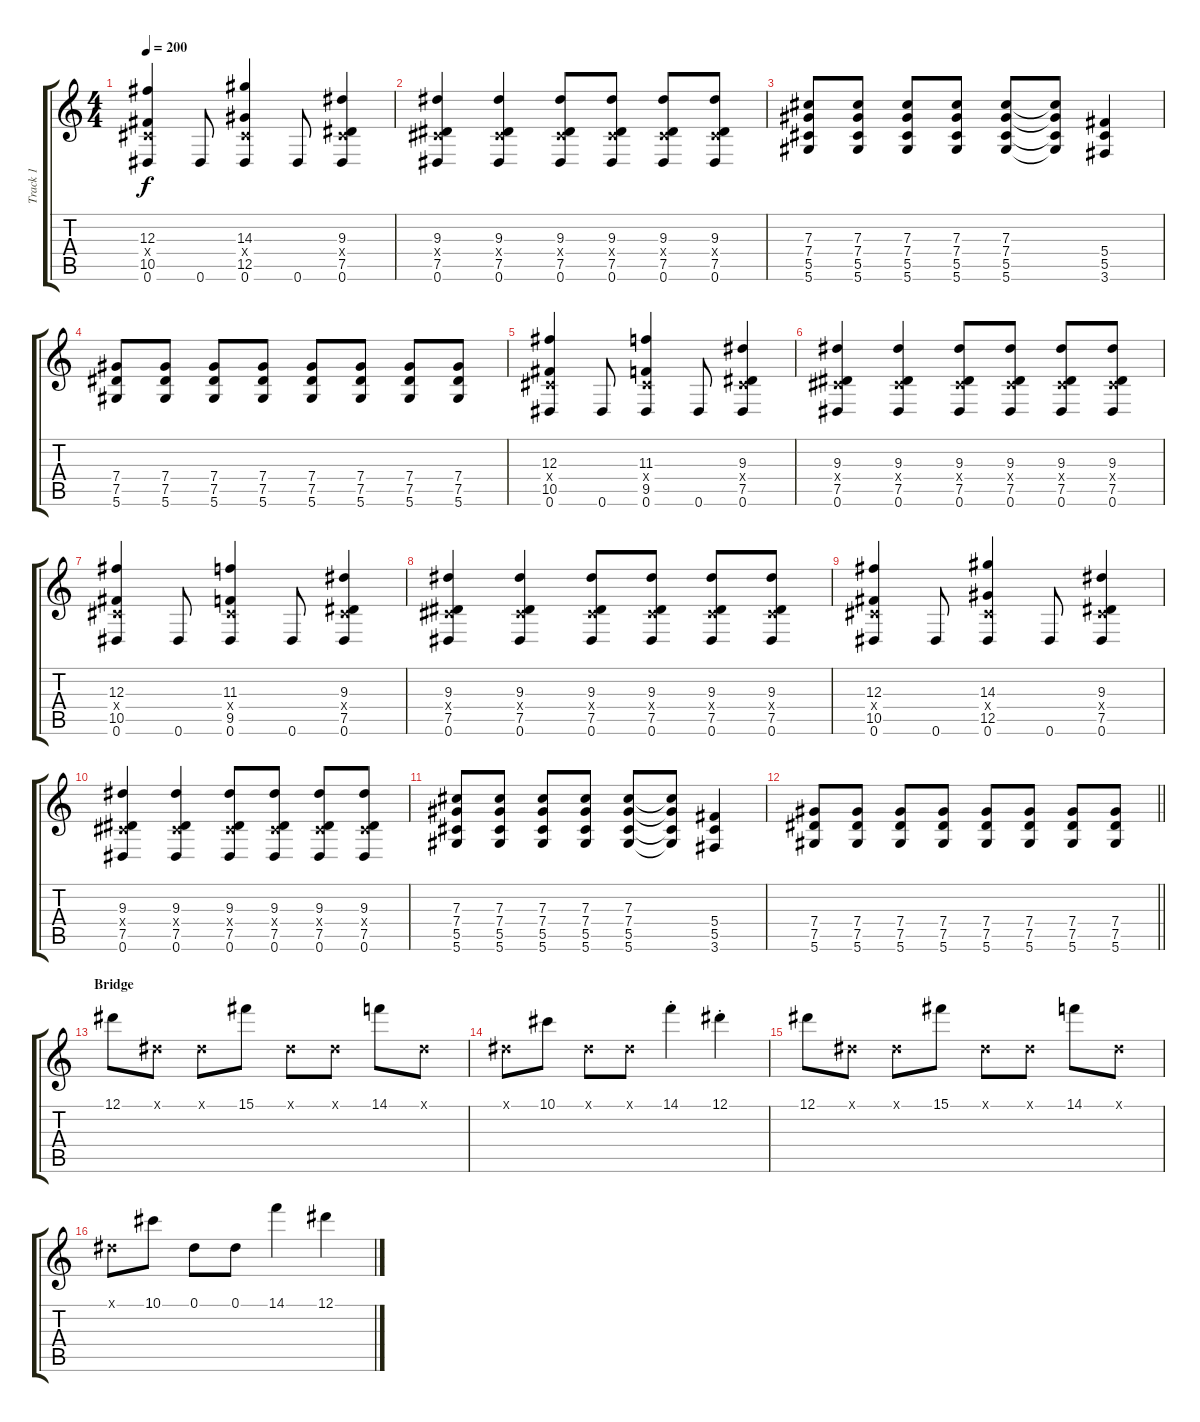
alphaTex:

\track ("Track 1" "Track 1") {instrument overdrivenguitar}
\staff {score tabs}
\tuning (Eb4 Bb3 Gb3 Db3 Ab2 Eb2) {hide}
\ts (4 4)
\tempo 200
\clef g2
\ks c
(12.3 0.4{x} 10.5 0.6).4{dy f} 0.6.8 (14.3 0.4{x} 12.5 0.6).4 0.6.8 (9.3 0.4{x} 7.5 0.6).4 |
(9.3 0.4{x} 7.5 0.6).4 (9.3 0.4{x} 7.5 0.6).4 (9.3 0.4{x} 7.5 0.6).8 (9.3 0.4{x} 7.5 0.6).8 (9.3 0.4{x} 7.5 0.6).8 (9.3 0.4{x} 7.5 0.6).8 |
(7.3 7.4 5.5 5.6).8 (7.3 7.4 5.5 5.6).8 (7.3 7.4 5.5 5.6).8 (7.3 7.4 5.5 5.6).8 (7.3 7.4 5.5 5.6).8 (7.3{t} 7.4{t} 5.5{t} 5.6{t}).8 (5.4 5.5 3.6).4 |
(7.4 7.5 5.6).8 (7.4 7.5 5.6).8 (7.4 7.5 5.6).8 (7.4 7.5 5.6).8 (7.4 7.5 5.6).8 (7.4 7.5 5.6).8 (7.4 7.5 5.6).8 (7.4 7.5 5.6).8 |
(12.3 0.4{x} 10.5 0.6).4 0.6.8 (11.3 0.4{x} 9.5 0.6).4 0.6.8 (9.3 0.4{x} 7.5 0.6).4 |
(9.3 0.4{x} 7.5 0.6).4 (9.3 0.4{x} 7.5 0.6).4 (9.3 0.4{x} 7.5 0.6).8 (9.3 0.4{x} 7.5 0.6).8 (9.3 0.4{x} 7.5 0.6).8 (9.3 0.4{x} 7.5 0.6).8 |
(12.3 0.4{x} 10.5 0.6).4 0.6.8 (11.3 0.4{x} 9.5 0.6).4 0.6.8 (9.3 0.4{x} 7.5 0.6).4 |
(9.3 0.4{x} 7.5 0.6).4 (9.3 0.4{x} 7.5 0.6).4 (9.3 0.4{x} 7.5 0.6).8 (9.3 0.4{x} 7.5 0.6).8 (9.3 0.4{x} 7.5 0.6).8 (9.3 0.4{x} 7.5 0.6).8 |
(12.3 0.4{x} 10.5 0.6).4 0.6.8 (14.3 0.4{x} 12.5 0.6).4 0.6.8 (9.3 0.4{x} 7.5 0.6).4 |
(9.3 0.4{x} 7.5 0.6).4 (9.3 0.4{x} 7.5 0.6).4 (9.3 0.4{x} 7.5 0.6).8 (9.3 0.4{x} 7.5 0.6).8 (9.3 0.4{x} 7.5 0.6).8 (9.3 0.4{x} 7.5 0.6).8 |
(7.3 7.4 5.5 5.6).8 (7.3 7.4 5.5 5.6).8 (7.3 7.4 5.5 5.6).8 (7.3 7.4 5.5 5.6).8 (7.3 7.4 5.5 5.6).8 (7.3{t} 7.4{t} 5.5{t} 5.6{t}).8 (5.4 5.5 3.6).4 |
\barLineRight lightlight
(7.4 7.5 5.6).8 (7.4 7.5 5.6).8 (7.4 7.5 5.6).8 (7.4 7.5 5.6).8 (7.4 7.5 5.6).8 (7.4 7.5 5.6).8 (7.4 7.5 5.6).8 (7.4 7.5 5.6).8 |
\section ("" "Bridge")
12.1.8 0.1{x}.8 0.1{x}.8 15.1.8 0.1{x}.8 0.1{x}.8 14.1.8 0.1{x}.8 |
0.1{x}.8 10.1.8 0.1{x}.8 0.1{x}.8 14.1{st}.4 12.1{st}.4 |
12.1.8 0.1{x}.8 0.1{x}.8 15.1.8 0.1{x}.8 0.1{x}.8 14.1.8 0.1{x}.8 |
0.1{x}.8 10.1.8 0.1.8 0.1.8 14.1.4 12.1.4
